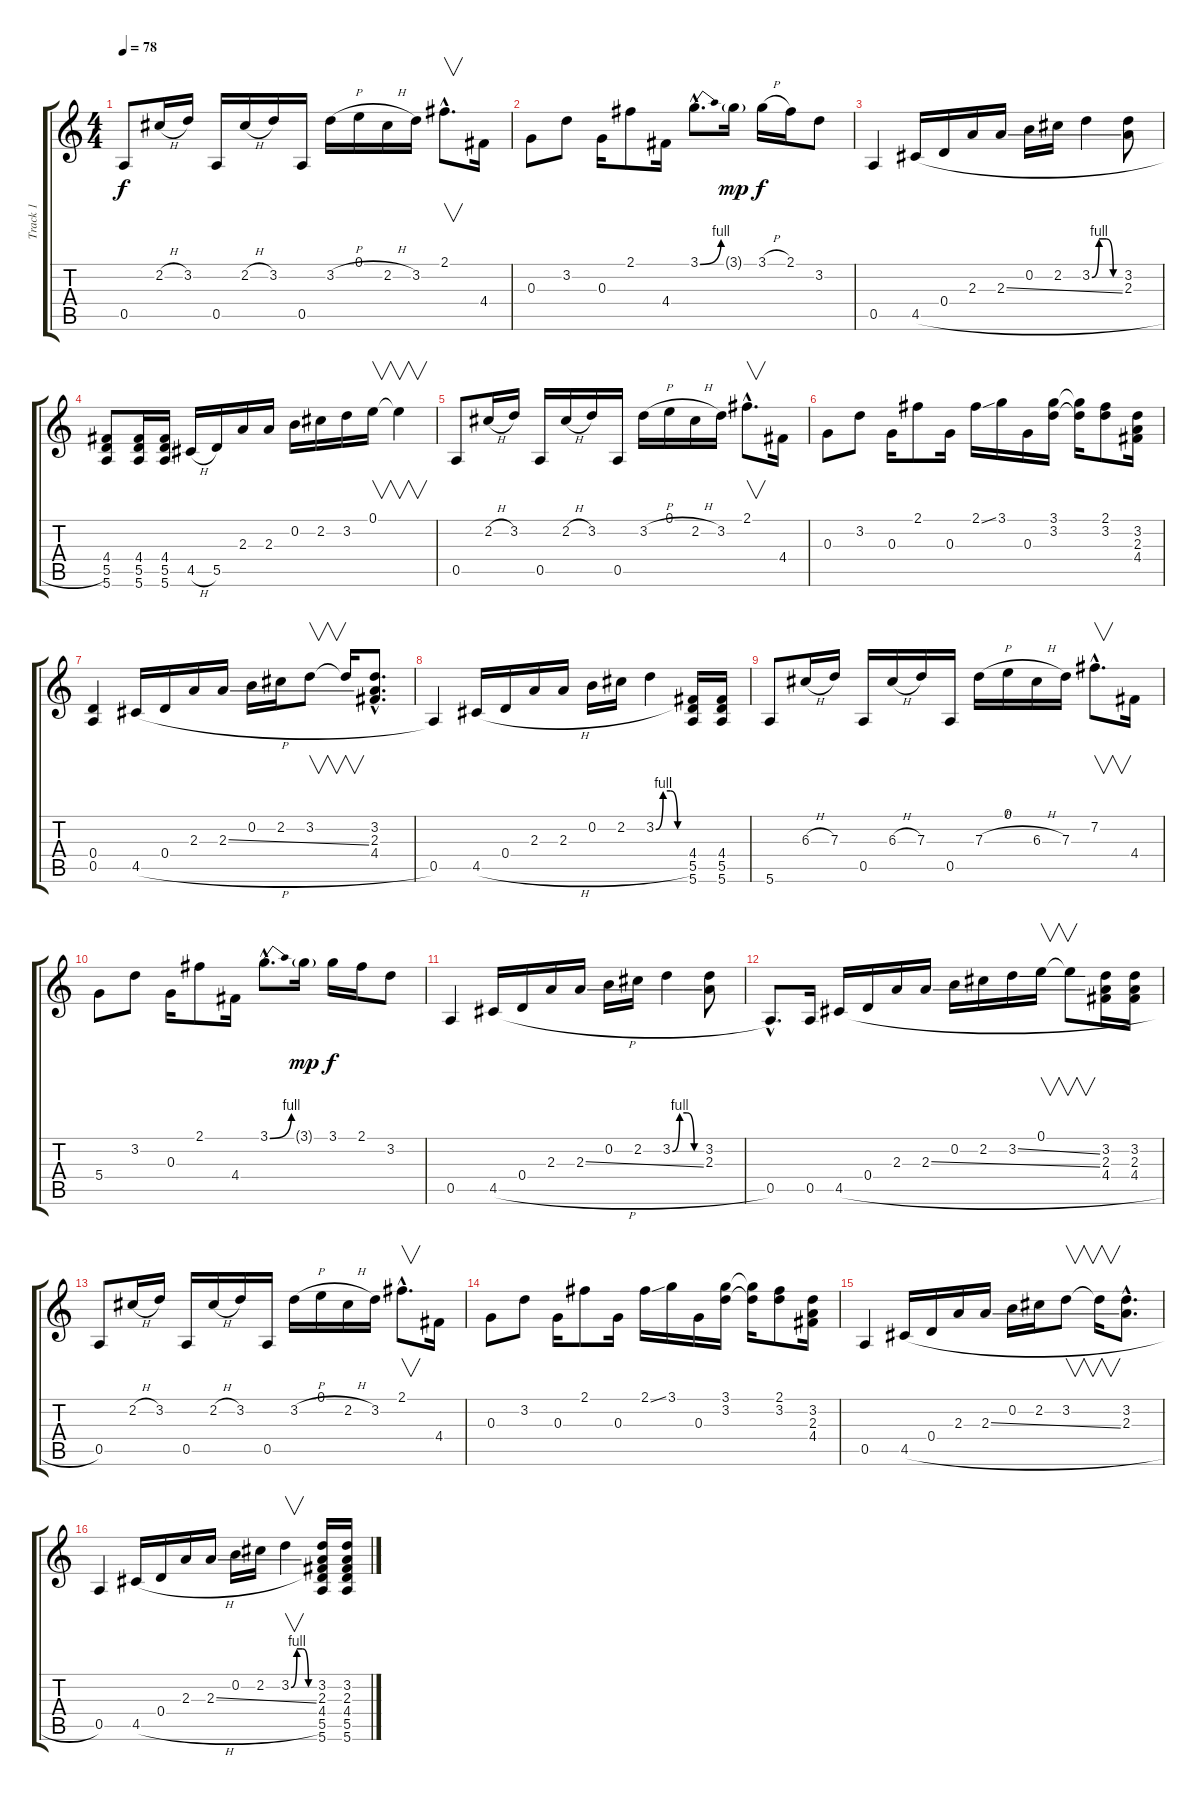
\track ("Track 1" "Track 1") {instrument electricguitarjazz}
\staff {score tabs}
\tuning (E4 B3 G3 D3 A2 E2) {hide}
\ts (4 4)
\tempo 78
\clef g2
\ks c
0.5.8{dy f} 2.2{h}.16 3.2.16 0.5.16 2.2{h}.16 3.2.16 0.5.16 3.2{h}.16 0.1.16 2.2{h}.16 3.2.16 2.1{hac}.8{v d} 4.4.16 |
0.3.8 3.2.8 0.3.16 2.1.8 4.4.16 3.1{be (bend 0 0 60 4) hac}.8{d} 3.1{g}.16{dy mp} 3.1{h}.16{dy f} 2.1.16 3.2.8 |
0.5.4 4.5{h}.16 0.4.16 2.3.16 2.3{ss}.16 0.2.16 2.2.16 3.2{be (custom 0 0 15 4 30 4 45 0 60 0)}.4 (3.2 2.3).8 |
(4.4 5.5 5.6).8 (4.4 5.5 5.6).16 (4.4 5.5 5.6).16 4.5{h}.16 5.5.16 2.3.16 2.3.16 0.2.16 2.2.16 3.2.16 0.1.16{v} 0.1{t}.4{v} |
0.5.8 2.2{h}.16 3.2.16 0.5.16 2.2{h}.16 3.2.16 0.5.16 3.2{h}.16 0.1.16 2.2{h}.16 3.2.16 2.1{hac}.8{v d} 4.4.16 |
0.3.8 3.2.8 0.3.16 2.1.8 0.3.16 2.1{ss}.16 3.1.16 0.3.16 (3.1 3.2).16 (3.1{t} 3.2{t}).16 (2.1 3.2).8 (3.2 2.3 4.4).16 |
(0.4 0.5).4 4.5{h}.16 0.4.16 2.3.16 2.3{ss}.16 0.2.16 2.2.16 3.2.8{v} 3.2{t}.16{v} (3.2{hac} 2.3{hac} 4.4{hac}).8{d} |
0.5.4 4.5{h}.16 0.4.16 2.3.16 2.3.16 0.2.16 2.2.16 3.2{be (custom 0 0 15 4 30 4 45 0 60 0)}.4 (4.4 5.5 5.6).16 (4.4 5.5 5.6).16 |
5.6.8 6.3{h}.16 7.3.16 0.5.16 6.3{h}.16 7.3.16 0.5.16 7.3{h}.16 0.1.16 6.3{h}.16 7.3.16 7.2{hac}.8{v d} 4.4.16 |
5.4.8 3.2.8 0.3.16 2.1.8 4.4.16 3.1{be (bend 0 0 60 4) hac}.8{d} 3.1{g}.16{dy mp} 3.1.16{dy f} 2.1.16 3.2.8 |
0.5.4 4.5{h}.16 0.4.16 2.3.16 2.3{ss}.16 0.2.16 2.2.16 3.2{be (custom 0 0 15 4 30 4 45 0 60 0)}.4 (3.2 2.3).8 |
0.5{hac}.8{d} 0.5.16 4.5{h}.16 0.4.16 2.3.16 2.3{ss}.16 0.2.16 2.2.16 3.2{ss}.16 0.1.16{v} 0.1{t}.8{v} (3.2 2.3 4.4).16 (3.2 2.3 4.4).16 |
0.5.8 2.2{h}.16 3.2.16 0.5.16 2.2{h}.16 3.2.16 0.5.16 3.2{h}.16 0.1.16 2.2{h}.16 3.2.16 2.1{hac}.8{v d} 4.4.16 |
0.3.8 3.2.8 0.3.16 2.1.8 0.3.16 2.1{ss}.16 3.1.16 0.3.16 (3.1 3.2).16 (3.1{t} 3.2{t}).16 (2.1 3.2).8 (3.2 2.3 4.4).16 |
0.5.4 4.5{h}.16 0.4.16 2.3.16 2.3{ss}.16 0.2.16 2.2.16 3.2.8{v} 3.2{t}.16{v} (3.2{hac} 2.3{hac}).8{d} |
0.5.4 4.5{h}.16 0.4.16 2.3.16 2.3{ss}.16 0.2.16 2.2.16 3.2{be (custom 0 0 15 4 30 4 45 0 60 0)}.4{v} (3.2 2.3 4.4 5.5 5.6).16 (3.2 2.3 4.4 5.5 5.6).16
